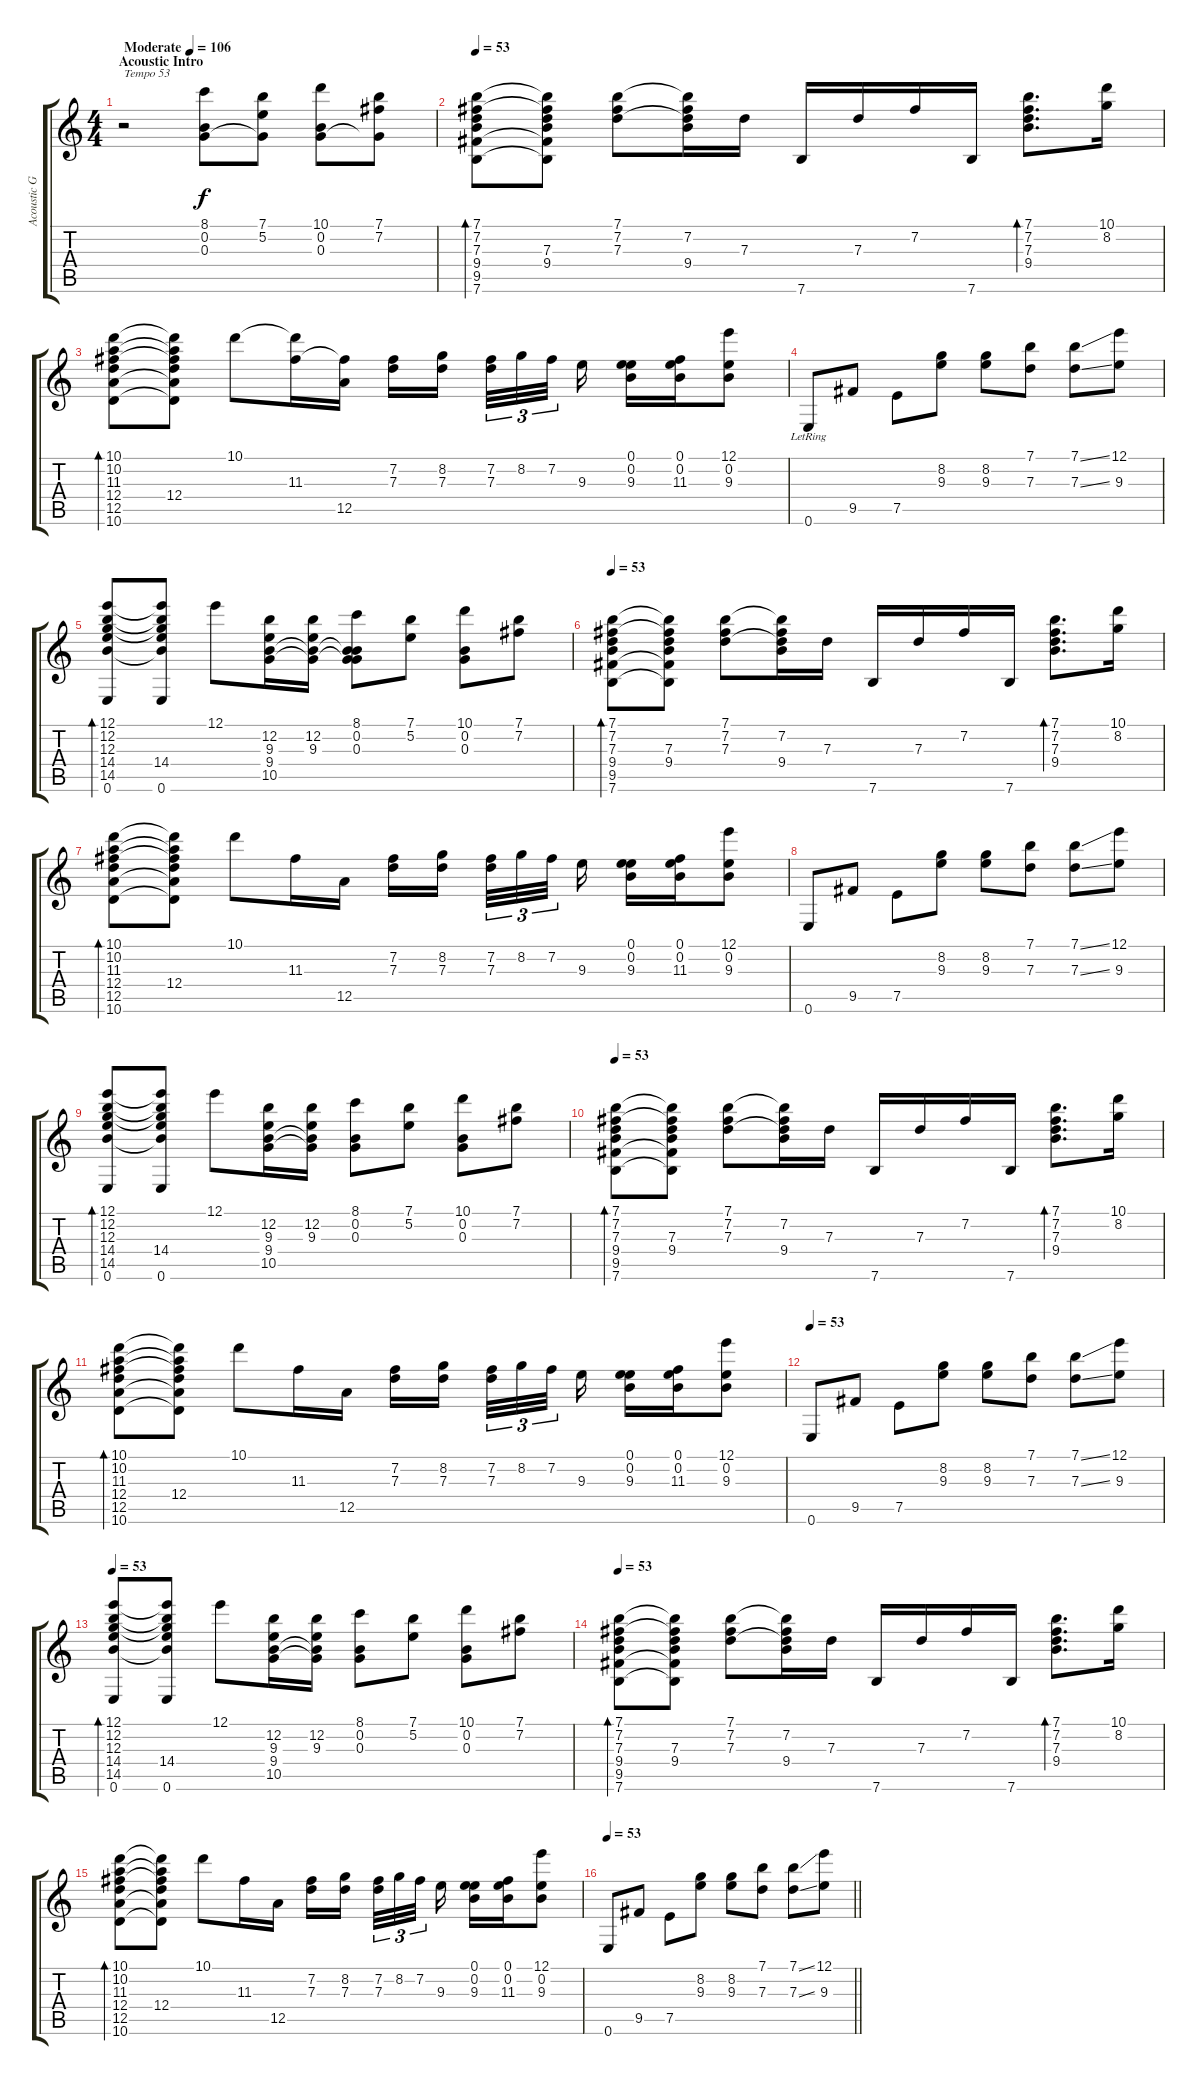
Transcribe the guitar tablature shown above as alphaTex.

\track ("Acoustic Guitar" "Acoustic G") {instrument acousticguitarsteel}
\staff {score tabs}
\tuning (E4 B3 G3 D3 A2 E2) {hide}
\ts (4 4)
\section ("" "Acoustic Intro")
\tempo (106 "Moderate")
\tempo 53
\tempo (106 "Moderate")
\clef g2
\ks c
r.2{txt "Tempo 53" dy f volume 0 instrument acousticguitarsteel} (8.1 0.2 0.3).8{volume 2} (7.1 5.2 0.3{t}).8 (10.1 0.2 0.3).8 (7.1 7.2 0.3{t}).8 |
\tempo 53
(7.1 7.2 7.3 9.4 9.5 7.6).8{bd 60 volume 5} (7.1{t} 7.2{t} 7.3 9.4 9.5{t} 7.6{t}).8 (7.1 7.2 7.3).8 (7.1{t} 7.2 7.3{t} 9.4).16 7.3.16 7.6.16 7.3.16 7.2.16 7.6.16 (7.1 7.2 7.3 9.4).8{d bd 60} (10.1 8.2).16 |
(10.1 10.2 11.3 12.4 12.5 10.6).8{bd 60 volume 8} (10.1{t} 10.2{t} 11.3{t} 12.4 12.5{t} 10.6{t}).8 10.1.8 (10.1{t} 11.3).16 (11.3{t} 12.5).16 (7.2 7.3).16 (8.2 7.3).16{beam splitsecondary} (7.2 7.3).32{tu (3 2)} 8.2.32{tu (3 2)} 7.2.32{tu (3 2) beam splitsecondary} 9.3.16 (0.1 0.2 9.3).16 (0.1 0.2 11.3).16 (12.1 0.2 9.3).8 |
0.6{lr}.8{volume 11} 9.5.8 7.5.8 (8.2 9.3).8 (8.2 9.3).8 (7.1 7.3).8 (7.1{ss} 7.3{ss}).8 (12.1 9.3).8 |
(12.1 12.2 12.3 14.4 14.5 0.6).8{bd 60 volume 13} (12.1{t} 12.2{t} 12.3{t} 14.4 14.5{t} 0.6).8 12.1.8 (12.2 9.3 9.4 10.5).16 (12.2 9.3 9.4{t} 10.5{t}).16 (8.1 0.2 0.3 9.4{t} 10.5{t}).8 (7.1 5.2).8 (10.1 0.2 0.3).8 (7.1 7.2).8 |
\tempo 53
(7.1 7.2 7.3 9.4 9.5 7.6).8{bd 60 volume 15} (7.1{t} 7.2{t} 7.3 9.4 9.5{t} 7.6{t}).8 (7.1 7.2 7.3).8 (7.1{t} 7.2 7.3{t} 9.4).16 7.3.16 7.6.16 7.3.16 7.2.16 7.6.16 (7.1 7.2 7.3 9.4).8{d bd 60} (10.1 8.2).16 |
(10.1 10.2 11.3 12.4 12.5 10.6).8{bd 60} (10.1{t} 10.2{t} 11.3{t} 12.4 12.5{t} 10.6{t}).8 10.1.8 11.3.16 12.5.16 (7.2 7.3).16 (8.2 7.3).16{beam splitsecondary} (7.2 7.3).32{tu (3 2)} 8.2.32{tu (3 2)} 7.2.32{tu (3 2) beam splitsecondary} 9.3.16 (0.1 0.2 9.3).16 (0.1 0.2 11.3).16 (12.1 0.2 9.3).8 |
0.6.8 9.5.8 7.5.8 (8.2 9.3).8 (8.2 9.3).8 (7.1 7.3).8 (7.1{ss} 7.3{ss}).8 (12.1 9.3).8 |
(12.1 12.2 12.3 14.4 14.5 0.6).8{bd 60} (12.1{t} 12.2{t} 12.3{t} 14.4 14.5{t} 0.6).8 12.1.8 (12.2 9.3 9.4 10.5).16 (12.2 9.3 9.4{t} 10.5{t}).16 (8.1 0.2 0.3).8 (7.1 5.2).8 (10.1 0.2 0.3).8 (7.1 7.2).8 |
\tempo 53
(7.1 7.2 7.3 9.4 9.5 7.6).8{bd 60} (7.1{t} 7.2{t} 7.3 9.4 9.5{t} 7.6{t}).8 (7.1 7.2 7.3).8 (7.1{t} 7.2 7.3{t} 9.4).16 7.3.16 7.6.16 7.3.16 7.2.16 7.6.16 (7.1 7.2 7.3 9.4).8{d bd 60} (10.1 8.2).16 |
(10.1 10.2 11.3 12.4 12.5 10.6).8{bd 60 volume 13} (10.1{t} 10.2{t} 11.3{t} 12.4 12.5{t} 10.6{t}).8 10.1.8 11.3.16 12.5.16 (7.2 7.3).16 (8.2 7.3).16{beam splitsecondary} (7.2 7.3).32{tu (3 2)} 8.2.32{tu (3 2)} 7.2.32{tu (3 2) beam splitsecondary} 9.3.16 (0.1 0.2 9.3).16 (0.1 0.2 11.3).16 (12.1 0.2 9.3).8 |
\tempo 53
0.6.8{volume 12} 9.5.8 7.5.8 (8.2 9.3).8 (8.2 9.3).8 (7.1 7.3).8 (7.1{ss} 7.3{ss}).8 (12.1 9.3).8 |
\tempo 53
(12.1 12.2 12.3 14.4 14.5 0.6).8{bd 60 volume 11} (12.1{t} 12.2{t} 12.3{t} 14.4 14.5{t} 0.6).8 12.1.8 (12.2 9.3 9.4 10.5).16 (12.2 9.3 9.4{t} 10.5{t}).16 (8.1 0.2 0.3).8 (7.1 5.2).8 (10.1 0.2 0.3).8 (7.1 7.2).8 |
\tempo 53
(7.1 7.2 7.3 9.4 9.5 7.6).8{bd 60 volume 10} (7.1{t} 7.2{t} 7.3 9.4 9.5{t} 7.6{t}).8 (7.1 7.2 7.3).8 (7.1{t} 7.2 7.3{t} 9.4).16 7.3.16 7.6.16 7.3.16 7.2.16 7.6.16 (7.1 7.2 7.3 9.4).8{d bd 60} (10.1 8.2).16 |
(10.1 10.2 11.3 12.4 12.5 10.6).8{bd 60 volume 6} (10.1{t} 10.2{t} 11.3{t} 12.4 12.5{t} 10.6{t}).8 10.1.8 11.3.16 12.5.16 (7.2 7.3).16 (8.2 7.3).16{beam splitsecondary} (7.2 7.3).32{tu (3 2)} 8.2.32{tu (3 2)} 7.2.32{tu (3 2) beam splitsecondary} 9.3.16 (0.1 0.2 9.3).16 (0.1 0.2 11.3).16 (12.1 0.2 9.3).8 |
\tempo 53
\barLineRight lightlight
0.6.8{volume 4} 9.5.8 7.5.8 (8.2 9.3).8 (8.2 9.3).8 (7.1 7.3).8 (7.1{ss} 7.3{ss}).8 (12.1 9.3).8
